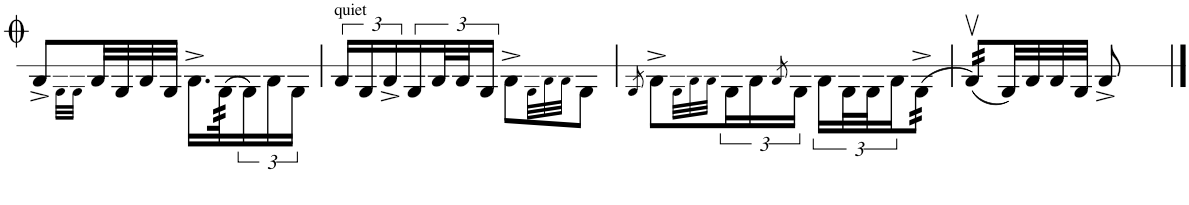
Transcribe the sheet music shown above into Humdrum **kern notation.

**kern
*part1
*staff1
*I"Piano
*I'Pno
!!LO:PB:g=z
*clefG2
*k[]
*M2/4
=39
8cc^/L
32qa\LLL
32qa\JJJ
32cc/LL
32a/
32cc/
32a/JJJ
16.cc^\LL
*tremolo
(128a\
(128a\
(128a\
(128a\
*Xtremolo
24a\)
24cc\
24a\JJ
=40
!LO:TX:a:t=quiet
24cc/LL
24a/
24cc^/
24a/
48cc/L
48cc/J
24a/JJ
8cc^\L
32qa\LLL
32qcc\
32qcc\JJJ
8a\J
=41
8qa/
8cc^\L
32qa\LLL
32qcc\
32qcc\JJJ
24a\L
24cc\
8qcc/
24a\JJ
24cc\LL
48a\L
48a\J
24cc\J
*tremolo
(32a^\
(32a^\
(32a^\
(32a^\JJJ
=42
(32ccv/)LLL
(32ccv/)
(32ccv/)
(32ccv/)
*Xtremolo
32a/LL)
32cc/
32cc/
32a/JJJ
8cc^/
8ryy
==
*-
